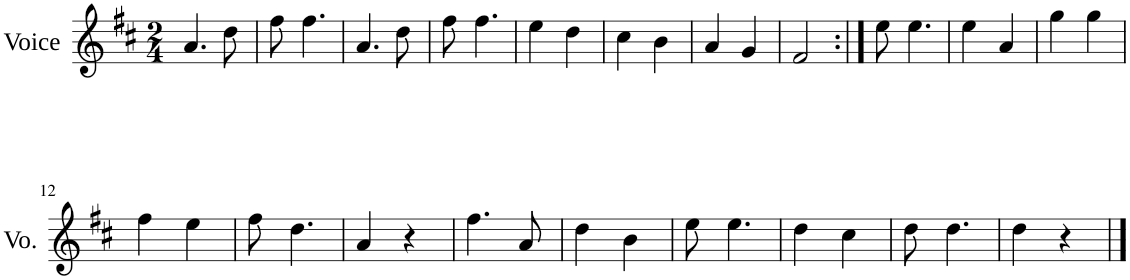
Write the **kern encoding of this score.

**kern
*part1
*staff1
*I"Voice
*I'Vo.
*clefG2
*k[f#c#]
*M2/4
=1
4.a/
8dd\
=2
8ff#\
4.ff#\
=3
4.a/
8dd\
=4
8ff#\
4.ff#\
=5
4ee\
4dd\
=6
4cc#\
4b\
=7
4a/
4g/
=8
2f#/
=9:|!
8ee\
4.ee\
=10
4ee\
4a/
=11
4gg\
4gg\
!!LO:LB:g=z
=12
4ff#\
4ee\
=13
8ff#\
4.dd\
=14
4a/
4r
=15
4.ff#\
8a/
=16
4dd\
4b\
=17
8ee\
4.ee\
=18
4dd\
4cc#\
=19
8dd\
4.dd\
=20
4dd\
4r
==
*-
